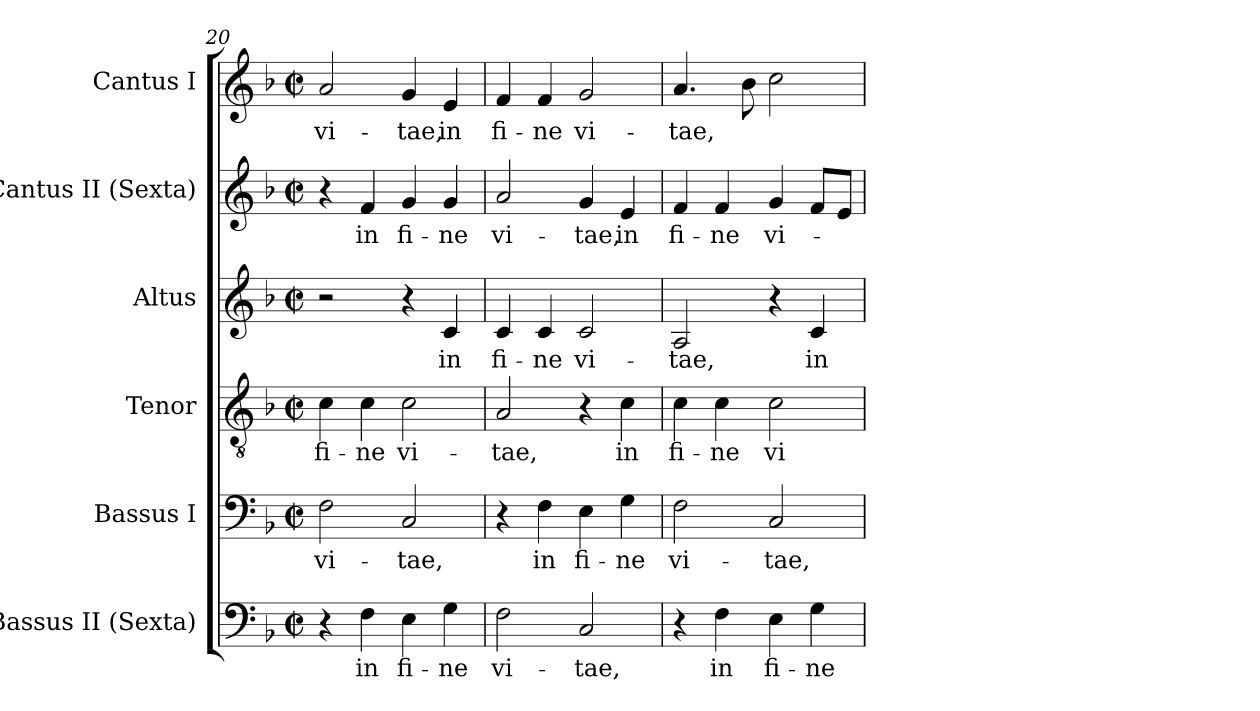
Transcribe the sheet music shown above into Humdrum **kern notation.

**kern	**text	**kern	**text	**kern	**text	**kern	**text	**kern	**text	**kern	**text
*part6	*part6	*part5	*part5	*part4	*part4	*part3	*part3	*part2	*part2	*part1	*part1
*staff6	*staff6	*staff5	*staff5	*staff4	*staff4	*staff3	*staff3	*staff2	*staff2	*staff1	*staff1
*I"Bassus II (Sexta)	*	*I"Bassus I	*	*I"Tenor	*	*I"Altus	*	*I"Cantus II (Sexta)	*	*I"Cantus I	*
*I'B.	*	*I'B.	*	*I'T.	*	*I'A.	*	*I'S.	*	*I'S.	*
*clefF4	*	*clefF4	*	*clefGv2	*	*clefG2	*	*clefG2	*	*clefG2	*
*	*	*	*	*ITrd7c12	*	*	*	*	*	*	*
*k[b-]	*	*k[b-]	*	*k[b-]	*	*k[b-]	*	*k[b-]	*	*k[b-]	*
*F:	*	*F:	*	*F:	*	*F:	*	*F:	*	*F:	*
*M2/2	*	*M2/2	*	*M2/2	*	*M2/2	*	*M2/2	*	*M2/2	*
*met(c|)	*	*met(c|)	*	*met(c|)	*	*met(c|)	*	*met(c|)	*	*met(c|)	*
=20	=20	=20	=20	=20	=20	=20	=20	=20	=20	=20	=20
!	!	!	!LO:LY:b:color=#000000	!	!	!	!	!	!	!	!
!	!	!	!	!	!LO:LY:b:color=#000000	!	!	!	!	!	!
!	!	!	!	!	!	!	!	!	!	!	!LO:LY:b:color=#000000
4r	.	2Fi\	vi-	4Ci\	fi-	2r	.	4r	.	2ai/	vi-
!	!LO:LY:b:color=#000000	!	!	!	!	!	!	!	!	!	!
!	!	!	!	!	!LO:LY:b:color=#000000	!	!	!	!	!	!
!	!	!	!	!	!	!	!	!	!LO:LY:b:color=#000000	!	!
4Fi\	in	.	.	4Ci\	-ne	.	.	4fi/	in	.	.
!	!LO:LY:b:color=#000000	!	!	!	!	!	!	!	!	!	!
!	!	!	!LO:LY:b:color=#000000	!	!	!	!	!	!	!	!
!	!	!	!	!	!LO:LY:b:color=#000000	!	!	!	!	!	!
!	!	!	!	!	!	!	!	!	!LO:LY:b:color=#000000	!	!
!	!	!	!	!	!	!	!	!	!	!	!LO:LY:b:color=#000000
4Ei\	fi-	2Ci/	-tae,	2Ci\	vi-	4r	.	4gi/	fi-	4gi/	-tae,
!	!LO:LY:b:color=#000000	!	!	!	!	!	!	!	!	!	!
!	!	!	!	!	!	!	!LO:LY:b:color=#000000	!	!	!	!
!	!	!	!	!	!	!	!	!	!LO:LY:b:color=#000000	!	!
!	!	!	!	!	!	!	!	!	!	!	!LO:LY:b:color=#000000
4Gi\	-ne	.	.	.	.	4ci/	in	4gi/	-ne	4ei/	in
=21	=21	=21	=21	=21	=21	=21	=21	=21	=21	=21	=21
!	!LO:LY:b:color=#000000	!	!	!	!	!	!	!	!	!	!
!	!	!	!	!	!LO:LY:b:color=#000000	!	!	!	!	!	!
!	!	!	!	!	!	!	!LO:LY:b:color=#000000	!	!	!	!
!	!	!	!	!	!	!	!	!	!LO:LY:b:color=#000000	!	!
!	!	!	!	!	!	!	!	!	!	!	!LO:LY:b:color=#000000
2Fi\	vi-	4r	.	2AAi/	-tae,	4ci/	fi-	2ai/	vi-	4fi/	fi-
!	!	!	!LO:LY:b:color=#000000	!	!	!	!	!	!	!	!
!	!	!	!	!	!	!	!LO:LY:b:color=#000000	!	!	!	!
!	!	!	!	!	!	!	!	!	!	!	!LO:LY:b:color=#000000
.	.	4Fi\	in	.	.	4ci/	-ne	.	.	4fi/	-ne
!	!LO:LY:b:color=#000000	!	!	!	!	!	!	!	!	!	!
!	!	!	!LO:LY:b:color=#000000	!	!	!	!	!	!	!	!
!	!	!	!	!	!	!	!LO:LY:b:color=#000000	!	!	!	!
!	!	!	!	!	!	!	!	!	!LO:LY:b:color=#000000	!	!
!	!	!	!	!	!	!	!	!	!	!	!LO:LY:b:color=#000000
2Ci/	-tae,	4Ei\	fi-	4r	.	2ci/	vi-	4gi/	-tae,	2gi/	vi-
!	!	!	!LO:LY:b:color=#000000	!	!	!	!	!	!	!	!
!	!	!	!	!	!LO:LY:b:color=#000000	!	!	!	!	!	!
!	!	!	!	!	!	!	!	!	!LO:LY:b:color=#000000	!	!
.	.	4Gi\	-ne	4Ci\	in	.	.	4ei/	in	.	.
=22	=22	=22	=22	=22	=22	=22	=22	=22	=22	=22	=22
!	!	!	!LO:LY:b:color=#000000	!	!	!	!	!	!	!	!
!	!	!	!	!	!LO:LY:b:color=#000000	!	!	!	!	!	!
!	!	!	!	!	!	!	!LO:LY:b:color=#000000	!	!	!	!
!	!	!	!	!	!	!	!	!	!LO:LY:b:color=#000000	!	!
!	!	!	!	!	!	!	!	!	!	!	!LO:LY:b:color=#000000
4r	.	2Fi\	vi-	4Ci\	fi-	2Ai/	-tae,	4fi/	fi-	4.ai/	-tae,
!	!LO:LY:b:color=#000000	!	!	!	!	!	!	!	!	!	!
!	!	!	!	!	!LO:LY:b:color=#000000	!	!	!	!	!	!
!	!	!	!	!	!	!	!	!	!LO:LY:b:color=#000000	!	!
4Fi\	in	.	.	4Ci\	-ne	.	.	4fi/	-ne	.	.
.	.	.	.	.	.	.	.	.	.	8b-i\	.
!	!LO:LY:b:color=#000000	!	!	!	!	!	!	!	!	!	!
!	!	!	!LO:LY:b:color=#000000	!	!	!	!	!	!	!	!
!	!	!	!	!	!LO:LY:b:color=#000000	!	!	!	!	!	!
!	!	!	!	!	!	!	!	!	!LO:LY:b:color=#000000	!	!
4Ei\	fi-	2Ci/	-tae,	2Ci\	vi-	4r	.	4gi/	vi-	2cci\	.
!	!LO:LY:b:color=#000000	!	!	!	!	!	!	!	!	!	!
!	!	!	!	!	!	!	!LO:LY:b:color=#000000	!	!	!	!
4Gi\	-ne	.	.	.	.	4ci/	in	8fi/L	.	.	.
.	.	.	.	.	.	.	.	8ei/J	.	.	.
=	=	=	=	=	=	=	=	=	=	=	=
*-	*-	*-	*-	*-	*-	*-	*-	*-	*-	*-	*-
